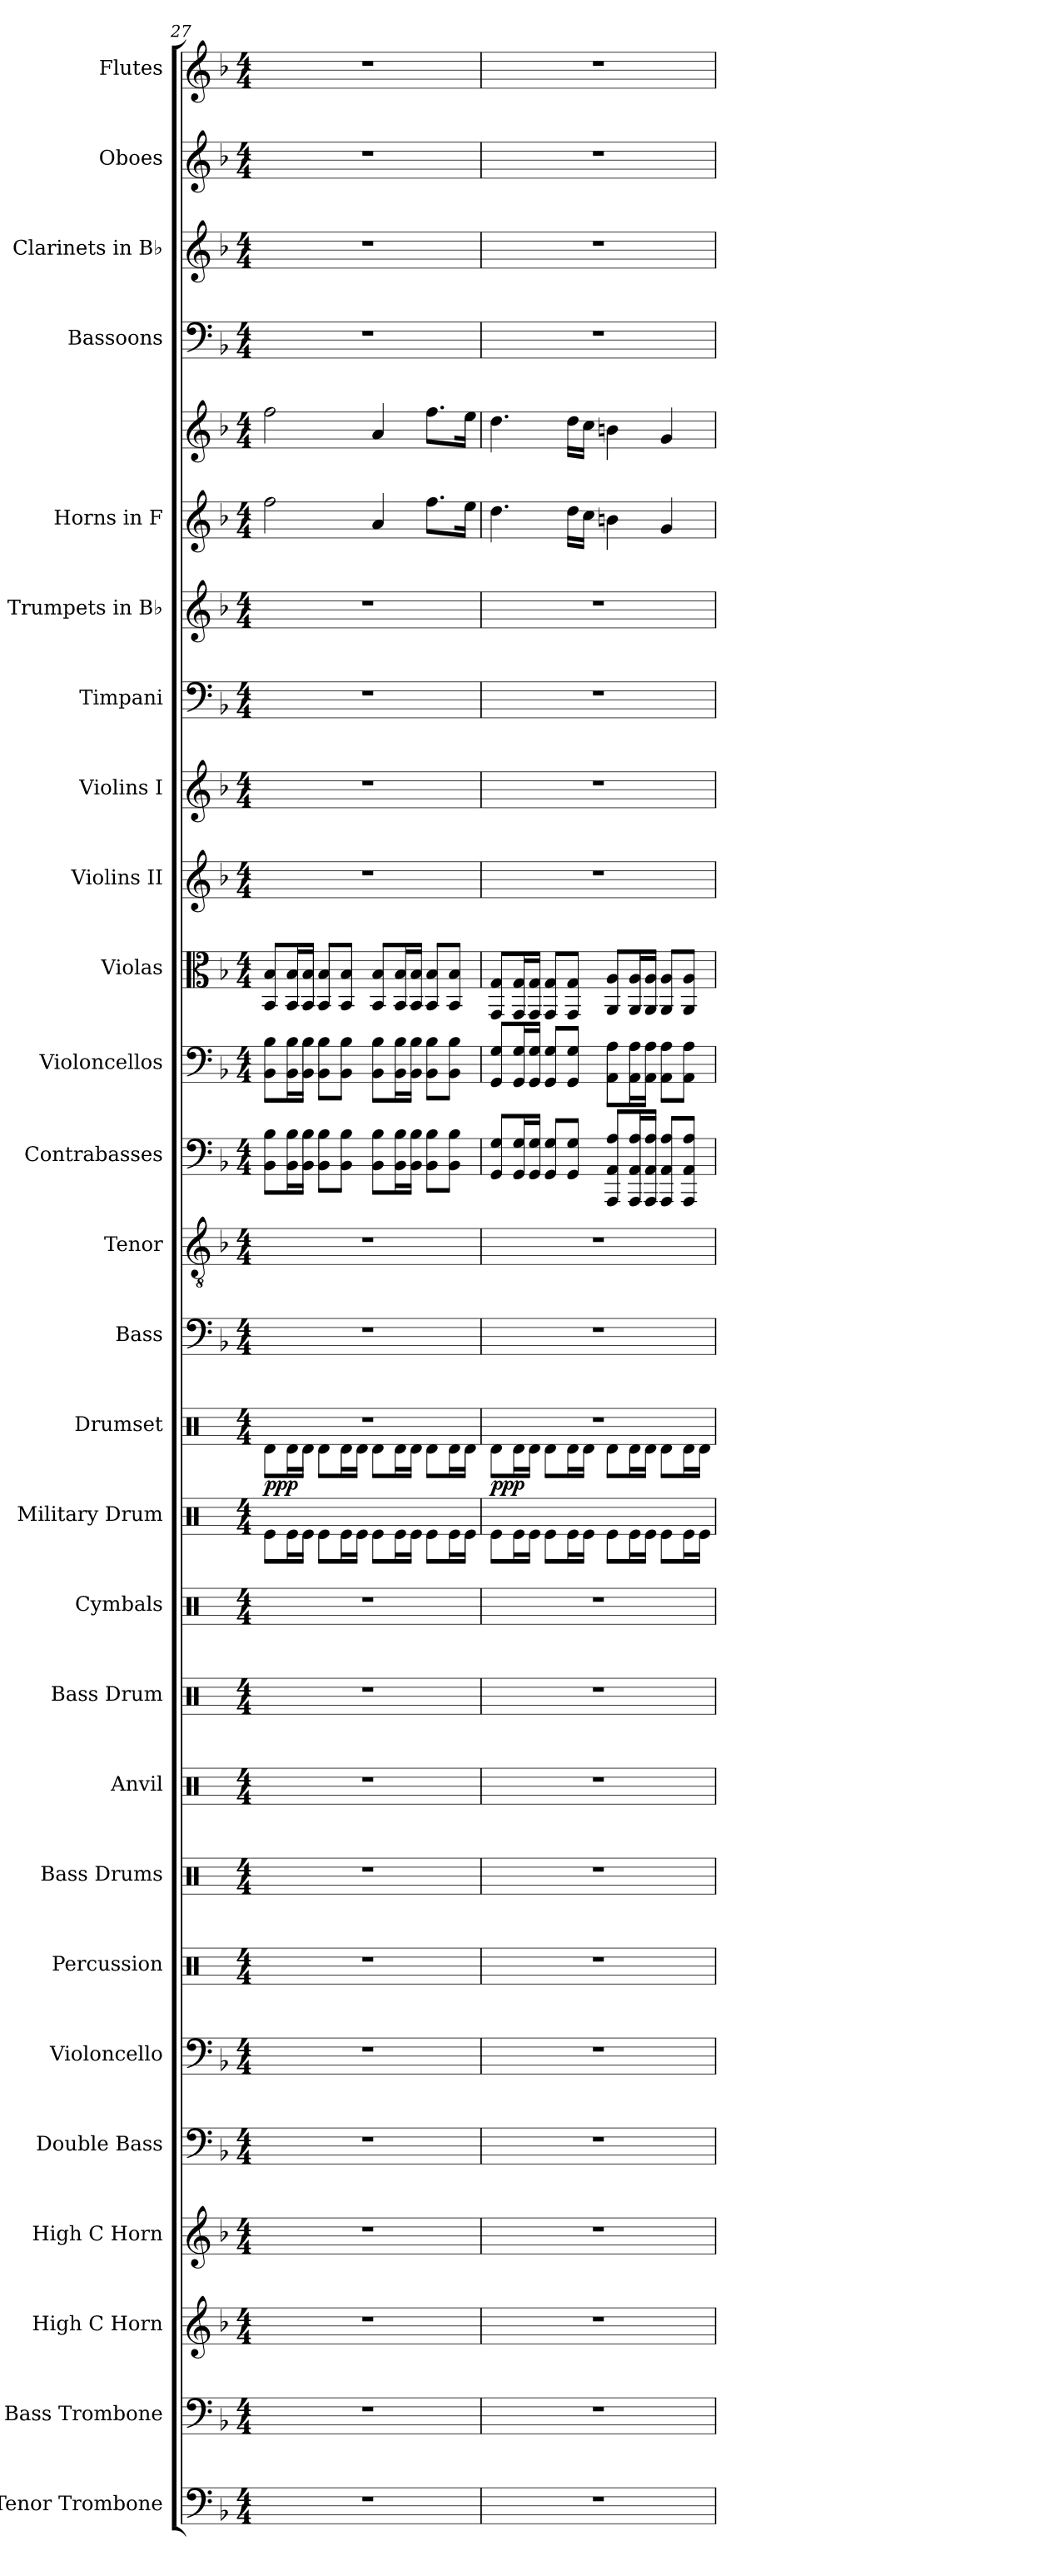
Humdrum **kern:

**kern	**kern	**kern	**kern	**kern	**kern	**kern	**kern	**kern	**kern	**kern	**kern	**kern	**dynam	**kern	**kern	**kern	**kern	**kern	**kern	**kern	**kern	**kern	**kern	**kern	**kern	**kern	**kern	**kern
*part27	*part26	*part25	*part24	*part23	*part22	*part21	*part20	*part19	*part18	*part17	*part16	*part15	*part15	*part14	*part13	*part12	*part11	*part10	*part9	*part8	*part7	*part6	*part5	*part5	*part4	*part3	*part2	*part1
*staff28	*staff27	*staff26	*staff25	*staff24	*staff23	*staff22	*staff21	*staff20	*staff19	*staff18	*staff17	*staff16	*staff16	*staff15	*staff14	*staff13	*staff12	*staff11	*staff10	*staff9	*staff8	*staff7	*staff6	*staff5	*staff4	*staff3	*staff2	*staff1
*I"Tenor Trombone	*I"Bass Trombone	*I"High C Horn	*I"High C Horn	*I"Double Bass	*I"Violoncello	*I"Percussion	*I"Bass Drums	*I"Anvil	*I"Bass Drum	*I"Cymbals	*I"Military Drum	*I"Drumset	*	*I"Bass	*I"Tenor	*I"Contrabasses	*I"Violoncellos	*I"Violas	*I"Violins II	*I"Violins I	*I"Timpani	*I"Trumpets in B♭	*I"Horns in F	*	*I"Bassoons	*I"Clarinets in B♭	*I"Oboes	*I"Flutes
*I'T. Tbn.	*I'B. Tbn.	*I'H. C Hn.	*I'H. C Hn.	*I'Db.	*I'Vc.	*I'Perc.	*I'B.D.	*I'Anv.	*I'B. Dr.	*I'Cym.	*I'Mil. Dr.	*I'Drs.	*	*I'B.	*I'T.	*I'Cb.	*I'Vc.	*I'Vla.	*I'Vln. II	*I'Vln. I	*I'Timp.	*	*	*	*I'Bsn.	*	*I'Ob.	*I'Fl.
!!LO:PB:g=z
*clefF4	*clefF4	*clefG2	*clefG2	*clefF4	*clefF4	*clefX	*clefX	*clefX	*clefX	*clefX	*clefX	*clefX	*	*clefF4	*clefGv2	*clefF4	*clefF4	*clefC3	*clefG2	*clefG2	*clefF4	*clefG2	*clefG2	*clefG2	*clefF4	*clefG2	*clefG2	*clefG2
*	*	*ITrd7c12	*ITrd7c12	*ITrd7c12	*	*	*	*	*	*	*	*	*	*	*	*ITrd7c12	*	*	*	*	*	*ITrd1c2	*ITrd4c7	*ITrd4c7	*	*ITrd1c2	*	*
*k[b-]	*k[b-]	*k[b-]	*k[b-]	*k[b-]	*k[b-]	*k[]	*k[]	*k[]	*k[]	*k[]	*k[]	*k[]	*	*k[b-]	*k[b-]	*k[b-]	*k[b-]	*k[b-]	*k[b-]	*k[b-]	*k[b-]	*k[b-e-a-]	*k[b-e-]	*k[b-e-]	*k[b-]	*k[b-e-a-]	*k[b-]	*k[b-]
*M4/4	*M4/4	*M4/4	*M4/4	*M4/4	*M4/4	*M4/4	*M4/4	*M4/4	*M4/4	*M4/4	*M4/4	*M4/4	*	*M4/4	*M4/4	*M4/4	*M4/4	*M4/4	*M4/4	*M4/4	*M4/4	*M4/4	*M4/4	*M4/4	*M4/4	*M4/4	*M4/4	*M4/4
=27	=27	=27	=27	=27	=27	=27	=27	=27	=27	=27	=27	=27	=27	=27	=27	=27	=27	=27	=27	=27	=27	=27	=27	=27	=27	=27	=27	=27
*	*	*	*	*	*	*	*	*	*	*	*	*^	*	*	*	*	*	*	*	*	*	*	*	*	*	*	*	*
!	!	!	!	!	!	!	!	!	!	!	!	!	!	!LO:DY:b	!	!	!	!	!	!	!	!	!	!	!	!	!	!	!
1r	1r	1r	1r	1r	1r	1r	1r	1r	1r	1r	8Re\L	1r	8Rd\L	ppp	1r	1r	8BBB-\ 8BB-\L	8BB-\ 8B-\L	8BB-/ 8B-/L	1r	1r	1r	1r	2b-\	2b-\	1r	1r	1r	1r
.	.	.	.	.	.	.	.	.	.	.	16Re\L	.	16Rd\L	.	.	.	16BBB-\ 16BB-\L	16BB-\ 16B-\L	16BB-/ 16B-/L	.	.	.	.	.	.	.	.	.	.
.	.	.	.	.	.	.	.	.	.	.	16Re\JJ	.	16Rd\JJ	.	.	.	16BBB-\ 16BB-\JJ	16BB-\ 16B-\JJ	16BB-/ 16B-/JJ	.	.	.	.	.	.	.	.	.	.
.	.	.	.	.	.	.	.	.	.	.	8Re\L	.	8Rd\L	.	.	.	8BBB-\ 8BB-\L	8BB-\ 8B-\L	8BB-/ 8B-/L	.	.	.	.	.	.	.	.	.	.
.	.	.	.	.	.	.	.	.	.	.	16Re\L	.	16Rd\L	.	.	.	8BBB-\ 8BB-\J	8BB-\ 8B-\J	8BB-/ 8B-/J	.	.	.	.	.	.	.	.	.	.
.	.	.	.	.	.	.	.	.	.	.	16Re\JJ	.	16Rd\JJ	.	.	.	.	.	.	.	.	.	.	.	.	.	.	.	.
.	.	.	.	.	.	.	.	.	.	.	8Re\L	.	8Rd\L	.	.	.	8BBB-\ 8BB-\L	8BB-\ 8B-\L	8BB-/ 8B-/L	.	.	.	.	4d/	4d/	.	.	.	.
.	.	.	.	.	.	.	.	.	.	.	16Re\L	.	16Rd\L	.	.	.	16BBB-\ 16BB-\L	16BB-\ 16B-\L	16BB-/ 16B-/L	.	.	.	.	.	.	.	.	.	.
.	.	.	.	.	.	.	.	.	.	.	16Re\JJ	.	16Rd\JJ	.	.	.	16BBB-\ 16BB-\JJ	16BB-\ 16B-\JJ	16BB-/ 16B-/JJ	.	.	.	.	.	.	.	.	.	.
.	.	.	.	.	.	.	.	.	.	.	8Re\L	.	8Rd\L	.	.	.	8BBB-\ 8BB-\L	8BB-\ 8B-\L	8BB-/ 8B-/L	.	.	.	.	8.b-\L	8.b-\L	.	.	.	.
.	.	.	.	.	.	.	.	.	.	.	16Re\L	.	16Rd\L	.	.	.	8BBB-\ 8BB-\J	8BB-\ 8B-\J	8BB-/ 8B-/J	.	.	.	.	.	.	.	.	.	.
.	.	.	.	.	.	.	.	.	.	.	16Re\JJ	.	16Rd\JJ	.	.	.	.	.	.	.	.	.	.	16a\Jk	16a\Jk	.	.	.	.
=28	=28	=28	=28	=28	=28	=28	=28	=28	=28	=28	=28	=28	=28	=28	=28	=28	=28	=28	=28	=28	=28	=28	=28	=28	=28	=28	=28	=28	=28
!	!	!	!	!	!	!	!	!	!	!	!	!	!	!LO:DY:b	!	!	!	!	!	!	!	!	!	!	!	!	!	!	!
1r	1r	1r	1r	1r	1r	1r	1r	1r	1r	1r	8Re\L	1r	8Rd\L	ppp	1r	1r	8GGG/ 8GG/L	8GG/ 8G/L	8GG/ 8G/L	1r	1r	1r	1r	4.g\	4.g\	1r	1r	1r	1r
.	.	.	.	.	.	.	.	.	.	.	16Re\L	.	16Rd\L	.	.	.	16GGG/ 16GG/L	16GG/ 16G/L	16GG/ 16G/L	.	.	.	.	.	.	.	.	.	.
.	.	.	.	.	.	.	.	.	.	.	16Re\JJ	.	16Rd\JJ	.	.	.	16GGG/ 16GG/JJ	16GG/ 16G/JJ	16GG/ 16G/JJ	.	.	.	.	.	.	.	.	.	.
.	.	.	.	.	.	.	.	.	.	.	8Re\L	.	8Rd\L	.	.	.	8GGG/ 8GG/L	8GG/ 8G/L	8GG/ 8G/L	.	.	.	.	.	.	.	.	.	.
.	.	.	.	.	.	.	.	.	.	.	16Re\L	.	16Rd\L	.	.	.	8GGG/ 8GG/J	8GG/ 8G/J	8GG/ 8G/J	.	.	.	.	16g\LL	16g\LL	.	.	.	.
.	.	.	.	.	.	.	.	.	.	.	16Re\JJ	.	16Rd\JJ	.	.	.	.	.	.	.	.	.	.	16f\JJ	16f\JJ	.	.	.	.
.	.	.	.	.	.	.	.	.	.	.	8Re\L	.	8Rd\L	.	.	.	8AAAA/ 8AAA/ 8AA/L	8AA\ 8A\L	8AA/ 8A/L	.	.	.	.	4en\	4en\	.	.	.	.
.	.	.	.	.	.	.	.	.	.	.	16Re\L	.	16Rd\L	.	.	.	16AAAA/ 16AAA/ 16AA/L	16AA\ 16A\L	16AA/ 16A/L	.	.	.	.	.	.	.	.	.	.
.	.	.	.	.	.	.	.	.	.	.	16Re\JJ	.	16Rd\JJ	.	.	.	16AAAA/ 16AAA/ 16AA/JJ	16AA\ 16A\JJ	16AA/ 16A/JJ	.	.	.	.	.	.	.	.	.	.
.	.	.	.	.	.	.	.	.	.	.	8Re\L	.	8Rd\L	.	.	.	8AAAA/ 8AAA/ 8AA/L	8AA\ 8A\L	8AA/ 8A/L	.	.	.	.	4c/	4c/	.	.	.	.
.	.	.	.	.	.	.	.	.	.	.	16Re\L	.	16Rd\L	.	.	.	8AAAA/ 8AAA/ 8AA/J	8AA\ 8A\J	8AA/ 8A/J	.	.	.	.	.	.	.	.	.	.
.	.	.	.	.	.	.	.	.	.	.	16Re\JJ	.	16Rd\JJ	.	.	.	.	.	.	.	.	.	.	.	.	.	.	.	.
*	*	*	*	*	*	*	*	*	*	*	*	*v	*v	*	*	*	*	*	*	*	*	*	*	*	*	*	*	*	*
=	=	=	=	=	=	=	=	=	=	=	=	=	=	=	=	=	=	=	=	=	=	=	=	=	=	=	=	=
*-	*-	*-	*-	*-	*-	*-	*-	*-	*-	*-	*-	*-	*-	*-	*-	*-	*-	*-	*-	*-	*-	*-	*-	*-	*-	*-	*-	*-
